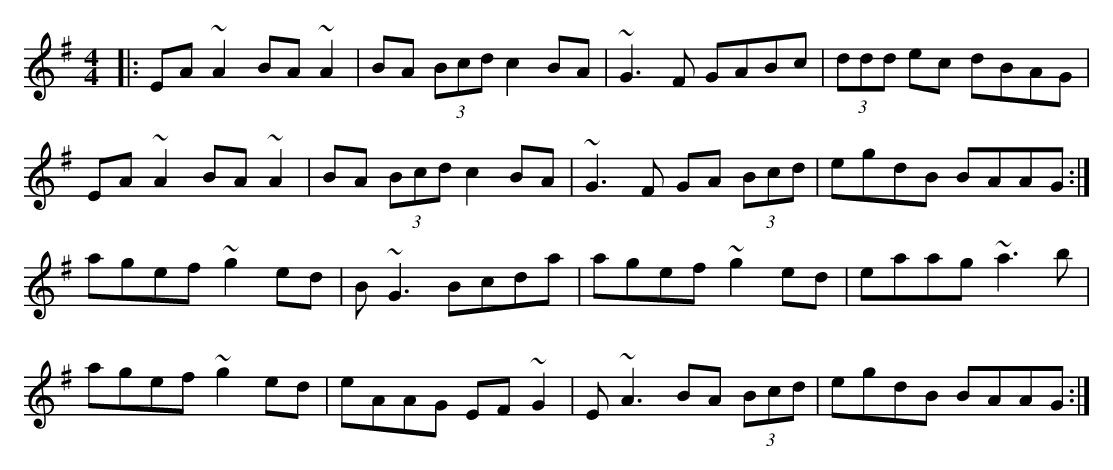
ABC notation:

X:1
M:4/4
K:Ador
|:EA~A2 BA~A2|BA (3Bcd c2BA|~G3F GABc|(3ddd ec dBAG|
EA~A2 BA~A2|BA (3Bcd c2BA|~G3F GA (3Bcd|egdB BAAG:|
agef ~g2ed|B~G3 Bcda|agef ~g2ed|eaag ~a3b|
agef ~g2ed|eAAG EF~G2|E~A3 BA (3Bcd|egdB BAAG:|
